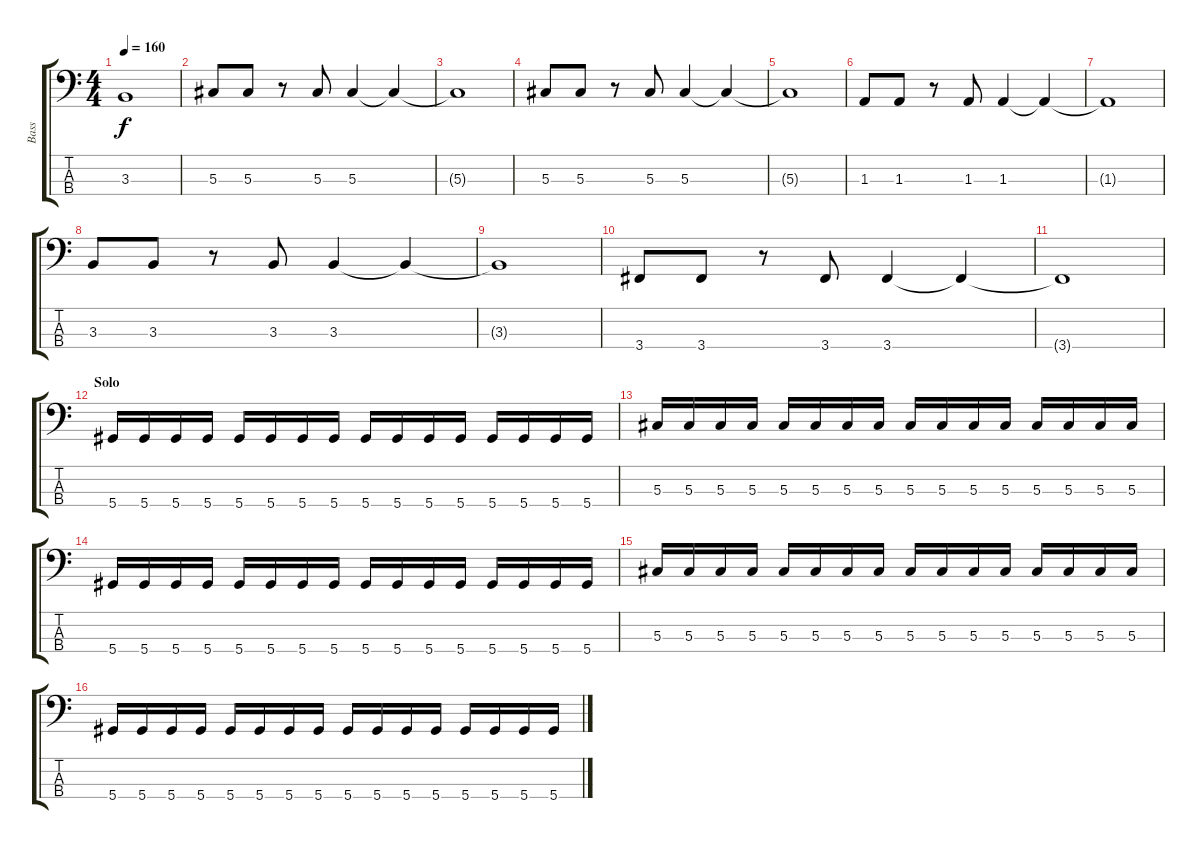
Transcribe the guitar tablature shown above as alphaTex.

\track ("Bass" "Bass") {instrument electricbassfinger}
\staff {score tabs}
\tuning (Gb2 Db2 Ab1 Eb1) {hide}
\ts (4 4)
\tempo 160
\clef f4
\ks c
3.3{t}.1{dy f} |
5.3.8 5.3.8 r.8 5.3.8 5.3.4 5.3{t}.4 |
5.3{t}.1 |
5.3.8 5.3.8 r.8 5.3.8 5.3.4 5.3{t}.4 |
5.3{t}.1 |
1.3.8 1.3.8 r.8 1.3.8 1.3.4 1.3{t}.4 |
1.3{t}.1 |
3.3.8 3.3.8 r.8 3.3.8 3.3.4 3.3{t}.4 |
3.3{t}.1 |
3.4.8 3.4.8 r.8 3.4.8 3.4.4 3.4{t}.4 |
3.4{t}.1 |
\section ("" "Solo")
5.4.16 5.4.16 5.4.16 5.4.16 5.4.16 5.4.16 5.4.16 5.4.16 5.4.16 5.4.16 5.4.16 5.4.16 5.4.16 5.4.16 5.4.16 5.4.16 |
5.3.16 5.3.16 5.3.16 5.3.16 5.3.16 5.3.16 5.3.16 5.3.16 5.3.16 5.3.16 5.3.16 5.3.16 5.3.16 5.3.16 5.3.16 5.3.16 |
5.4.16 5.4.16 5.4.16 5.4.16 5.4.16 5.4.16 5.4.16 5.4.16 5.4.16 5.4.16 5.4.16 5.4.16 5.4.16 5.4.16 5.4.16 5.4.16 |
5.3.16 5.3.16 5.3.16 5.3.16 5.3.16 5.3.16 5.3.16 5.3.16 5.3.16 5.3.16 5.3.16 5.3.16 5.3.16 5.3.16 5.3.16 5.3.16 |
5.4.16 5.4.16 5.4.16 5.4.16 5.4.16 5.4.16 5.4.16 5.4.16 5.4.16 5.4.16 5.4.16 5.4.16 5.4.16 5.4.16 5.4.16 5.4.16
